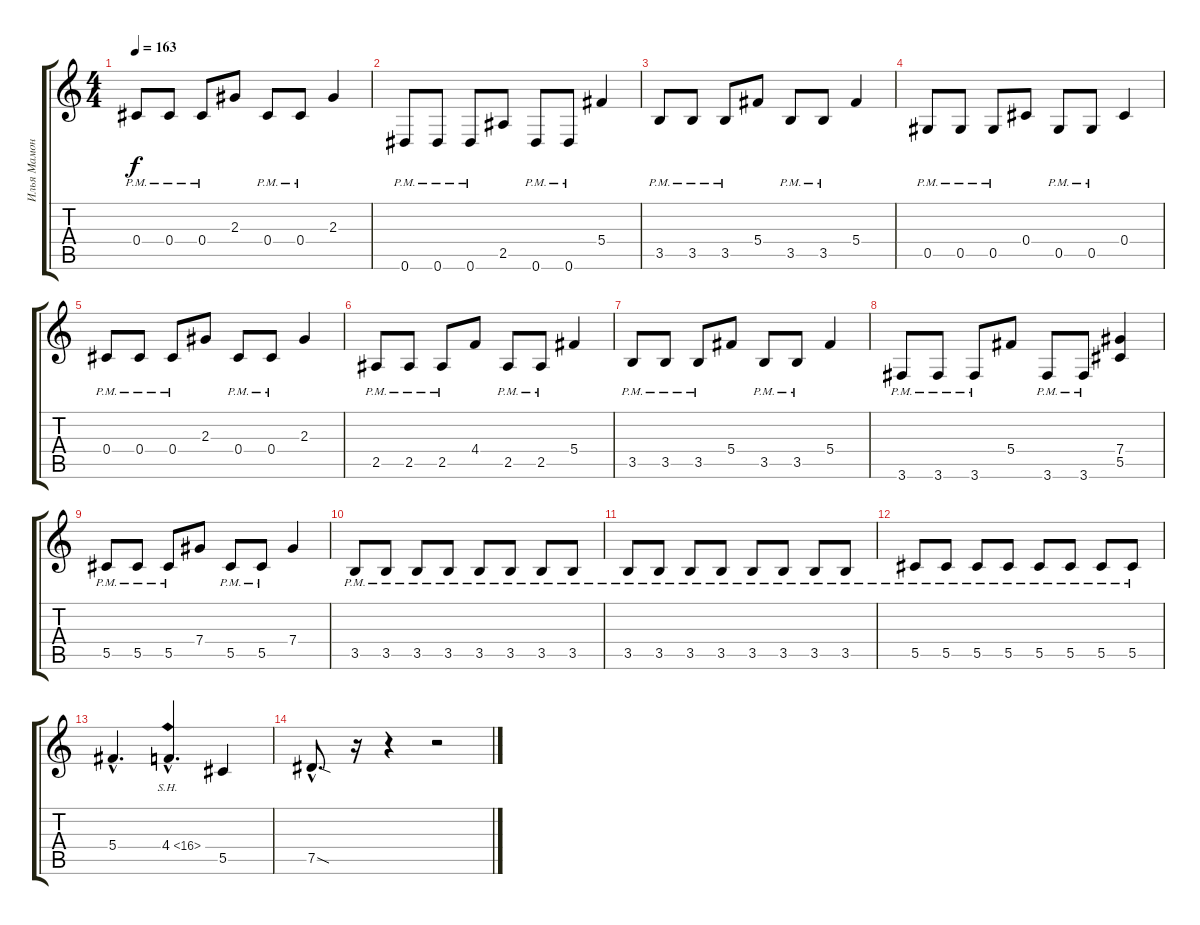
\track ("Илья Мамонтов" "Илья Мамон") {instrument distortionguitar}
\staff {score tabs}
\tuning (Eb4 Bb3 Gb3 Db3 Ab2 Eb2) {hide}
\ts (4 4)
\tempo 163
\clef g2
\ks c
0.4{pm}.8{dy f} 0.4{pm}.8 0.4{pm}.8 2.3.8 0.4{pm}.8 0.4{pm}.8 2.3.4 |
0.6{pm}.8 0.6{pm}.8 0.6{pm}.8 2.5.8 0.6{pm}.8 0.6{pm}.8 5.4.4 |
3.5{pm}.8 3.5{pm}.8 3.5{pm}.8 5.4.8 3.5{pm}.8 3.5{pm}.8 5.4.4 |
0.5{pm}.8 0.5{pm}.8 0.5{pm}.8 0.4.8 0.5{pm}.8 0.5{pm}.8 0.4.4 |
0.4{pm}.8 0.4{pm}.8 0.4{pm}.8 2.3.8 0.4{pm}.8 0.4{pm}.8 2.3.4 |
2.5{pm}.8 2.5{pm}.8 2.5{pm}.8 4.4.8 2.5{pm}.8 2.5{pm}.8 5.4.4 |
3.5{pm}.8 3.5{pm}.8 3.5{pm}.8 5.4.8 3.5{pm}.8 3.5{pm}.8 5.4.4 |
3.6{pm}.8 3.6{pm}.8 3.6{pm}.8 5.4.8 3.6{pm}.8 3.6{pm}.8 (7.4 5.5).4 |
5.5{pm}.8 5.5{pm}.8 5.5{pm}.8 7.4.8 5.5{pm}.8 5.5{pm}.8 7.4.4 |
3.5{pm}.8 3.5{pm}.8 3.5{pm}.8 3.5{pm}.8 3.5{pm}.8 3.5{pm}.8 3.5{pm}.8 3.5{pm}.8 |
3.5{pm}.8 3.5{pm}.8 3.5{pm}.8 3.5{pm}.8 3.5{pm}.8 3.5{pm}.8 3.5{pm}.8 3.5{pm}.8 |
5.5{pm}.8 5.5{pm}.8 5.5{pm}.8 5.5{pm}.8 5.5{pm}.8 5.5{pm}.8 5.5{pm}.8 5.5{pm}.8 |
5.4{hac}.4{d} 4.4{sh 12 hac}.4{d} 5.5.4 |
7.5{sod hac}.8{d} r.16 r.4 r.2
